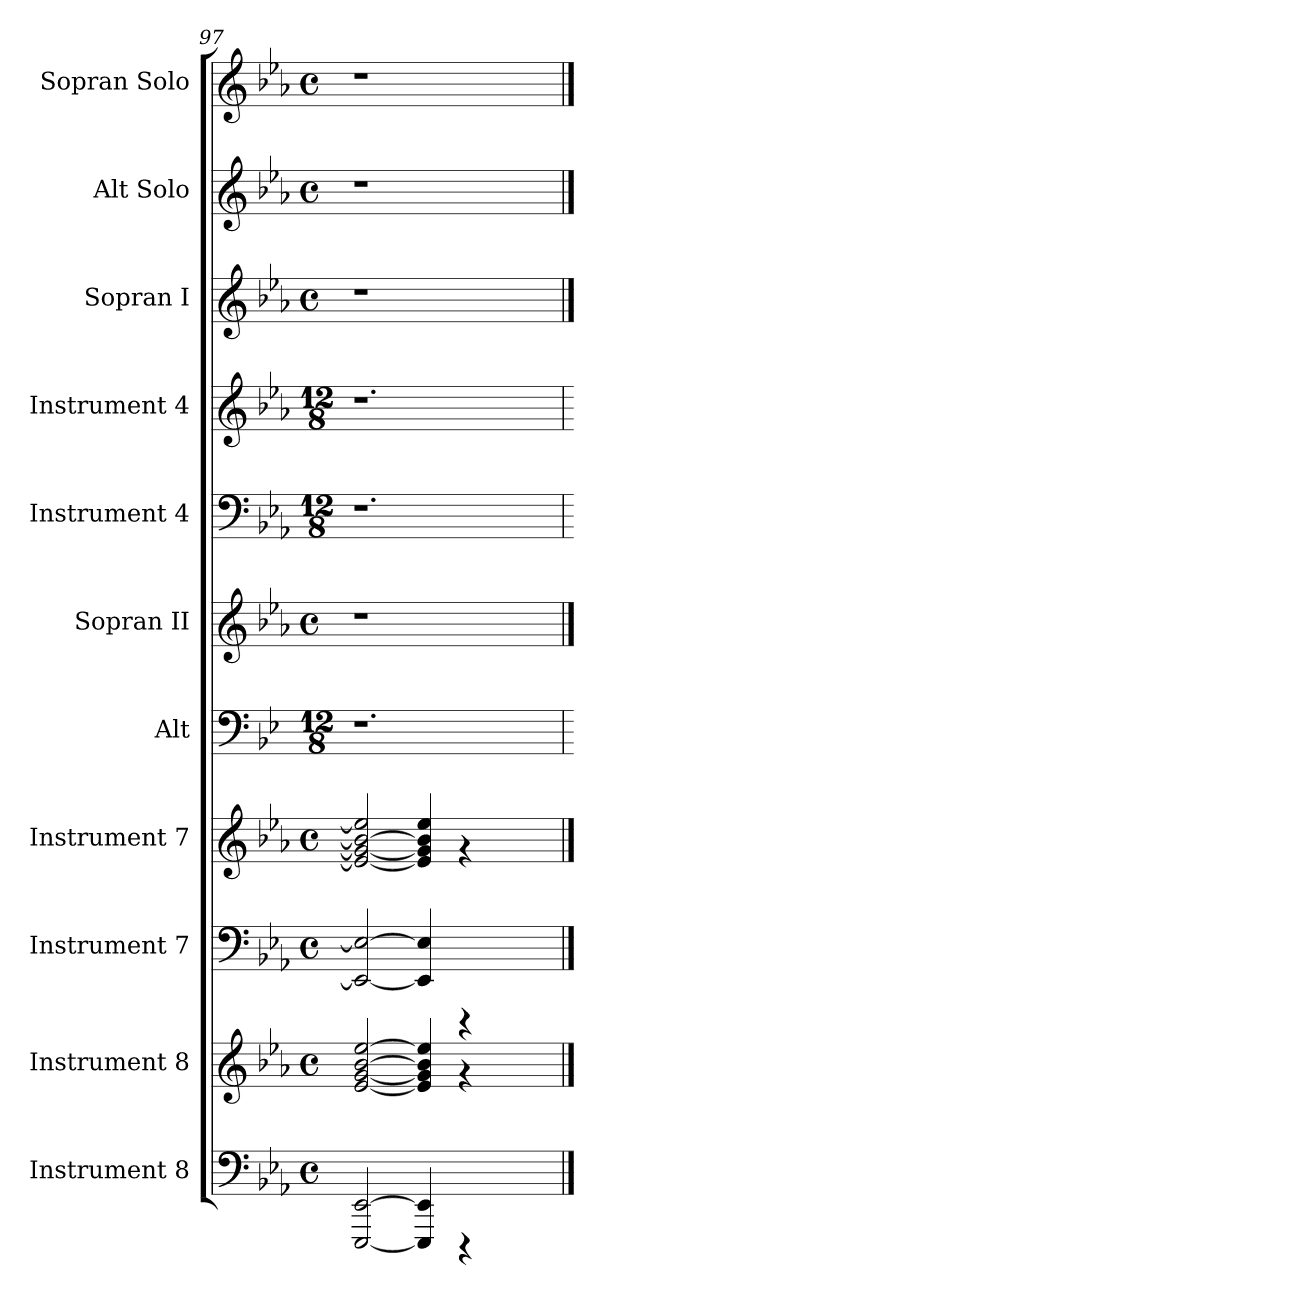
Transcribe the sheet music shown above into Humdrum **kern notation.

**kern	**kern	**kern	**kern	**kern	**kern	**kern	**kern	**kern	**kern	**kern
*part11	*part10	*part9	*part8	*part7	*part6	*part5	*part4	*part3	*part2	*part1
*staff11	*staff10	*staff9	*staff8	*staff7	*staff6	*staff5	*staff4	*staff3	*staff2	*staff1
*I"Instrument 8	*I"Instrument 8	*I"Instrument 7	*I"Instrument 7	*I"Alt	*I"Sopran II	*I"Instrument 4	*I"Instrument 4	*I"Sopran I	*I"Alt Solo	*I"Sopran Solo
*clefF4	*clefG2	*clefF4	*clefG2	*clefF4	*clefG2	*clefF4	*clefG2	*clefG2	*clefG2	*clefG2
*k[b-e-a-]	*k[b-e-a-]	*k[b-e-a-]	*k[b-e-a-]	*k[b-e-]	*k[b-e-a-]	*k[b-e-a-]	*k[b-e-a-]	*k[b-e-a-]	*k[b-e-a-]	*k[b-e-a-]
*E-:	*E-:	*E-:	*E-:	*B-:	*E-:	*E-:	*E-:	*E-:	*E-:	*E-:
*M4/4	*M4/4	*M4/4	*M4/4	*M12/8	*M4/4	*M12/8	*M12/8	*M4/4	*M4/4	*M4/4
*met(c)	*met(c)	*met(c)	*met(c)	*	*met(c)	*	*	*met(c)	*met(c)	*met(c)
=97	=97	=97	=97	=97	=97	=97	=97	=97	=97	=97
[>2EE-/ [<2EEE-/	[>2ee-/ [>2b-/ [<2g/ [<2e-/	2E-/_> 2EE-/_<	2ee-/] 2b-/_> 2g/_< 2e-/_<	1.r	1r	1.r	1.r	1r	1r	1r
4EEE-/] 4EE-/]	4ee-/] 4b-/] 4e-/] 4g/]	4EE-/] 4E-/]	4ee-/ 4b-/] 4e-/] 4g/]	.	.	.	.	.	.	.
4rCCC	4rf	4rCCC	4rf	.	.	.	.	.	.	.
2ryy	2ryy	2ryy	2ryy	.	2ryy	.	.	2ryy	2ryy	2ryy
==	==	==	==	=	==	=	=	==	==	==
*-	*-	*-	*-	*-	*-	*-	*-	*-	*-	*-
